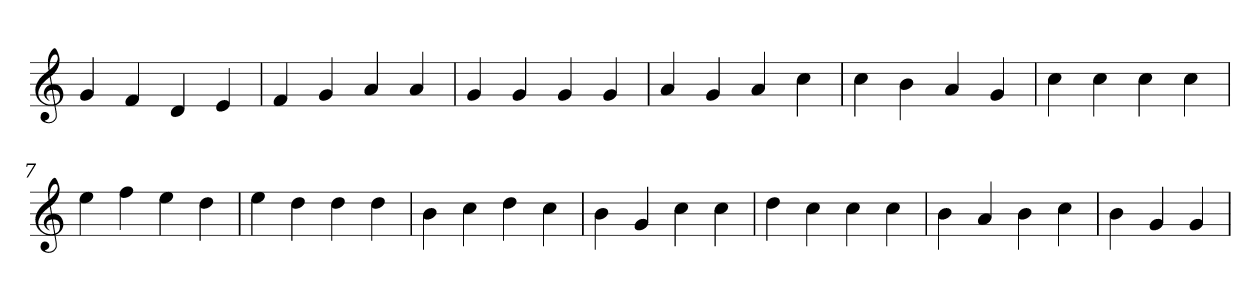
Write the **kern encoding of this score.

**kern
*part1
*staff1
*clefG2
=1
4g
4f
4d
4e
=2
4f
4g
4a
4a
=3
4g
4g
4g
4g
=4
4a
4g
4a
4cc
=5
4cc
4b
4a
4g
=6
4cc
4cc
4cc
4cc
=7
4ee
4ff
4ee
4dd
=8
4ee
4dd
4dd
4dd
=9
4b
4cc
4dd
4cc
=10
4b
4g
4cc
4cc
=11
4dd
4cc
4cc
4cc
=12
4b
4a
4b
4cc
=13
4b
4g
4g
=
*-
